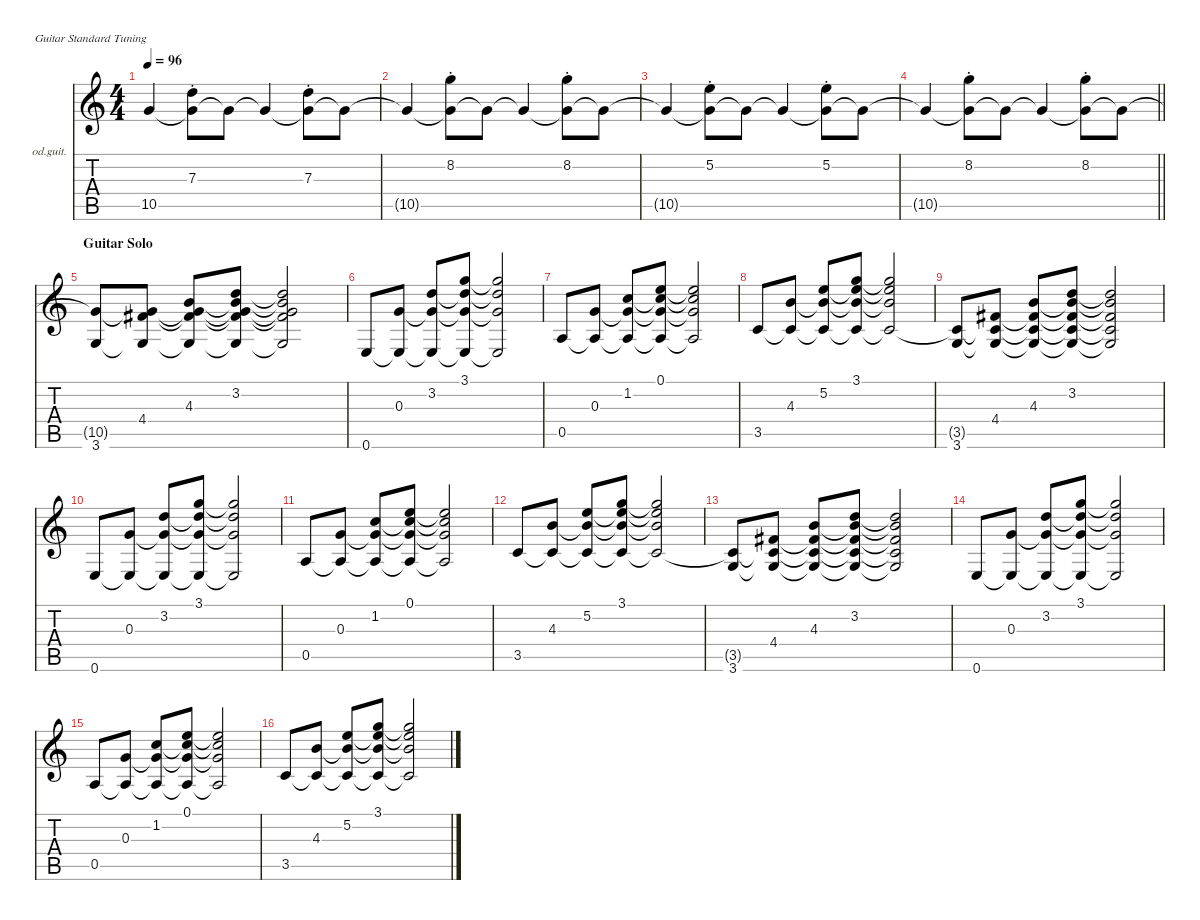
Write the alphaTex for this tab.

\defaultSystemsLayout 4
\hideDynamics
\bracketExtendMode nobrackets
\firstSystemTrackNameOrientation horizontal
\otherSystemsTrackNameOrientation horizontal
\track ("Guitar 2" "od.guit.") {instrument overdrivenguitar}
\staff {score tabs}
\tuning (E4 B3 G3 D3 A2 E2)
\ts (4 4)
\tempo 96
\clef g2
\ks c
10.5{t}.4{dy mf} (7.3{st} 10.5{t}).8{dy f} 10.5{t}.8{dy mf} 10.5{t}.4 (7.3{st} 10.5{t}).8{dy f} 10.5{t}.8{dy mf} |
10.5{t}.4 (8.2{st} 10.5{t}).8{dy f} 10.5{t}.8{dy mf} 10.5{t}.4 (8.2{st} 10.5{t}).8{dy f} 10.5{t}.8{dy mf} |
10.5{t}.4 (5.2{st} 10.5{t}).8{dy f} 10.5{t}.8{dy mf} 10.5{t}.4 (5.2{st} 10.5{t}).8{dy f} 10.5{t}.8{dy mf} |
\barLineRight lightlight
10.5{t}.4 (8.2{st} 10.5{t}).8{dy f} 10.5{t}.8{dy mf} 10.5{t}.4 (8.2{st} 10.5{t}).8{dy f} 10.5{t}.8{dy mf} |
\section ("" "Guitar Solo")
(3.6 10.5{t}).8{dy f} (4.4{acc #} 10.5{t} 3.6{t}).8 (4.3 4.4{t acc #} 10.5{t} 3.6{t}).8 (3.2 4.3{t} 4.4{t acc #} 10.5{t} 3.6{t}).8 (3.2{t} 4.3{t} 4.4{t acc #} 10.5{t} 3.6{t}).2 |
0.6.8 (0.3 0.6{t}).8 (3.2 0.3{t} 0.6{t}).8 (3.1 3.2{t} 0.3{t} 0.6{t}).8 (3.1{t} 3.2{t} 0.3{t} 0.6{t}).2 |
0.5.8 (0.3 0.5{t}).8 (1.2 0.3{t} 0.5{t}).8 (0.1 1.2{t} 0.3{t} 0.5{t}).8 (0.1{t} 1.2{t} 0.3{t} 0.5{t}).2 |
3.5.8 (4.3 3.5{t}).8 (5.2 4.3{t} 3.5{t}).8 (3.1 5.2{t} 4.3{t} 3.5{t}).8 (3.1{t} 5.2{t} 4.3{t} 3.5{t}).2 |
(3.6 3.5{t}).8 (4.4{acc #} 3.5{t} 3.6{t}).8 (4.3 4.4{t acc #} 3.5{t} 3.6{t}).8 (3.2 4.3{t} 4.4{t acc #} 3.5{t} 3.6{t}).8 (3.2{t} 4.3{t} 4.4{t acc #} 3.5{t} 3.6{t}).2 |
0.6.8 (0.3 0.6{t}).8 (3.2 0.3{t} 0.6{t}).8 (3.1 3.2{t} 0.3{t} 0.6{t}).8 (3.1{t} 3.2{t} 0.3{t} 0.6{t}).2 |
0.5.8 (0.3 0.5{t}).8 (1.2 0.3{t} 0.5{t}).8 (0.1 1.2{t} 0.3{t} 0.5{t}).8 (0.1{t} 1.2{t} 0.3{t} 0.5{t}).2 |
3.5.8 (4.3 3.5{t}).8 (5.2 4.3{t} 3.5{t}).8 (3.1 5.2{t} 4.3{t} 3.5{t}).8 (3.1{t} 5.2{t} 4.3{t} 3.5{t}).2 |
(3.6 3.5{t}).8 (4.4{acc #} 3.5{t} 3.6{t}).8 (4.3 4.4{t acc #} 3.5{t} 3.6{t}).8 (3.2 4.3{t} 4.4{t acc #} 3.5{t} 3.6{t}).8 (3.2{t} 4.3{t} 4.4{t acc #} 3.5{t} 3.6{t}).2 |
0.6.8 (0.3 0.6{t}).8 (3.2 0.3{t} 0.6{t}).8 (3.1 3.2{t} 0.3{t} 0.6{t}).8 (3.1{t} 3.2{t} 0.3{t} 0.6{t}).2 |
0.5.8 (0.3 0.5{t}).8 (1.2 0.3{t} 0.5{t}).8 (0.1 1.2{t} 0.3{t} 0.5{t}).8 (0.1{t} 1.2{t} 0.3{t} 0.5{t}).2 |
3.5.8 (4.3 3.5{t}).8 (5.2 4.3{t} 3.5{t}).8 (3.1 5.2{t} 4.3{t} 3.5{t}).8 (3.1{t} 5.2{t} 4.3{t} 3.5{t}).2
